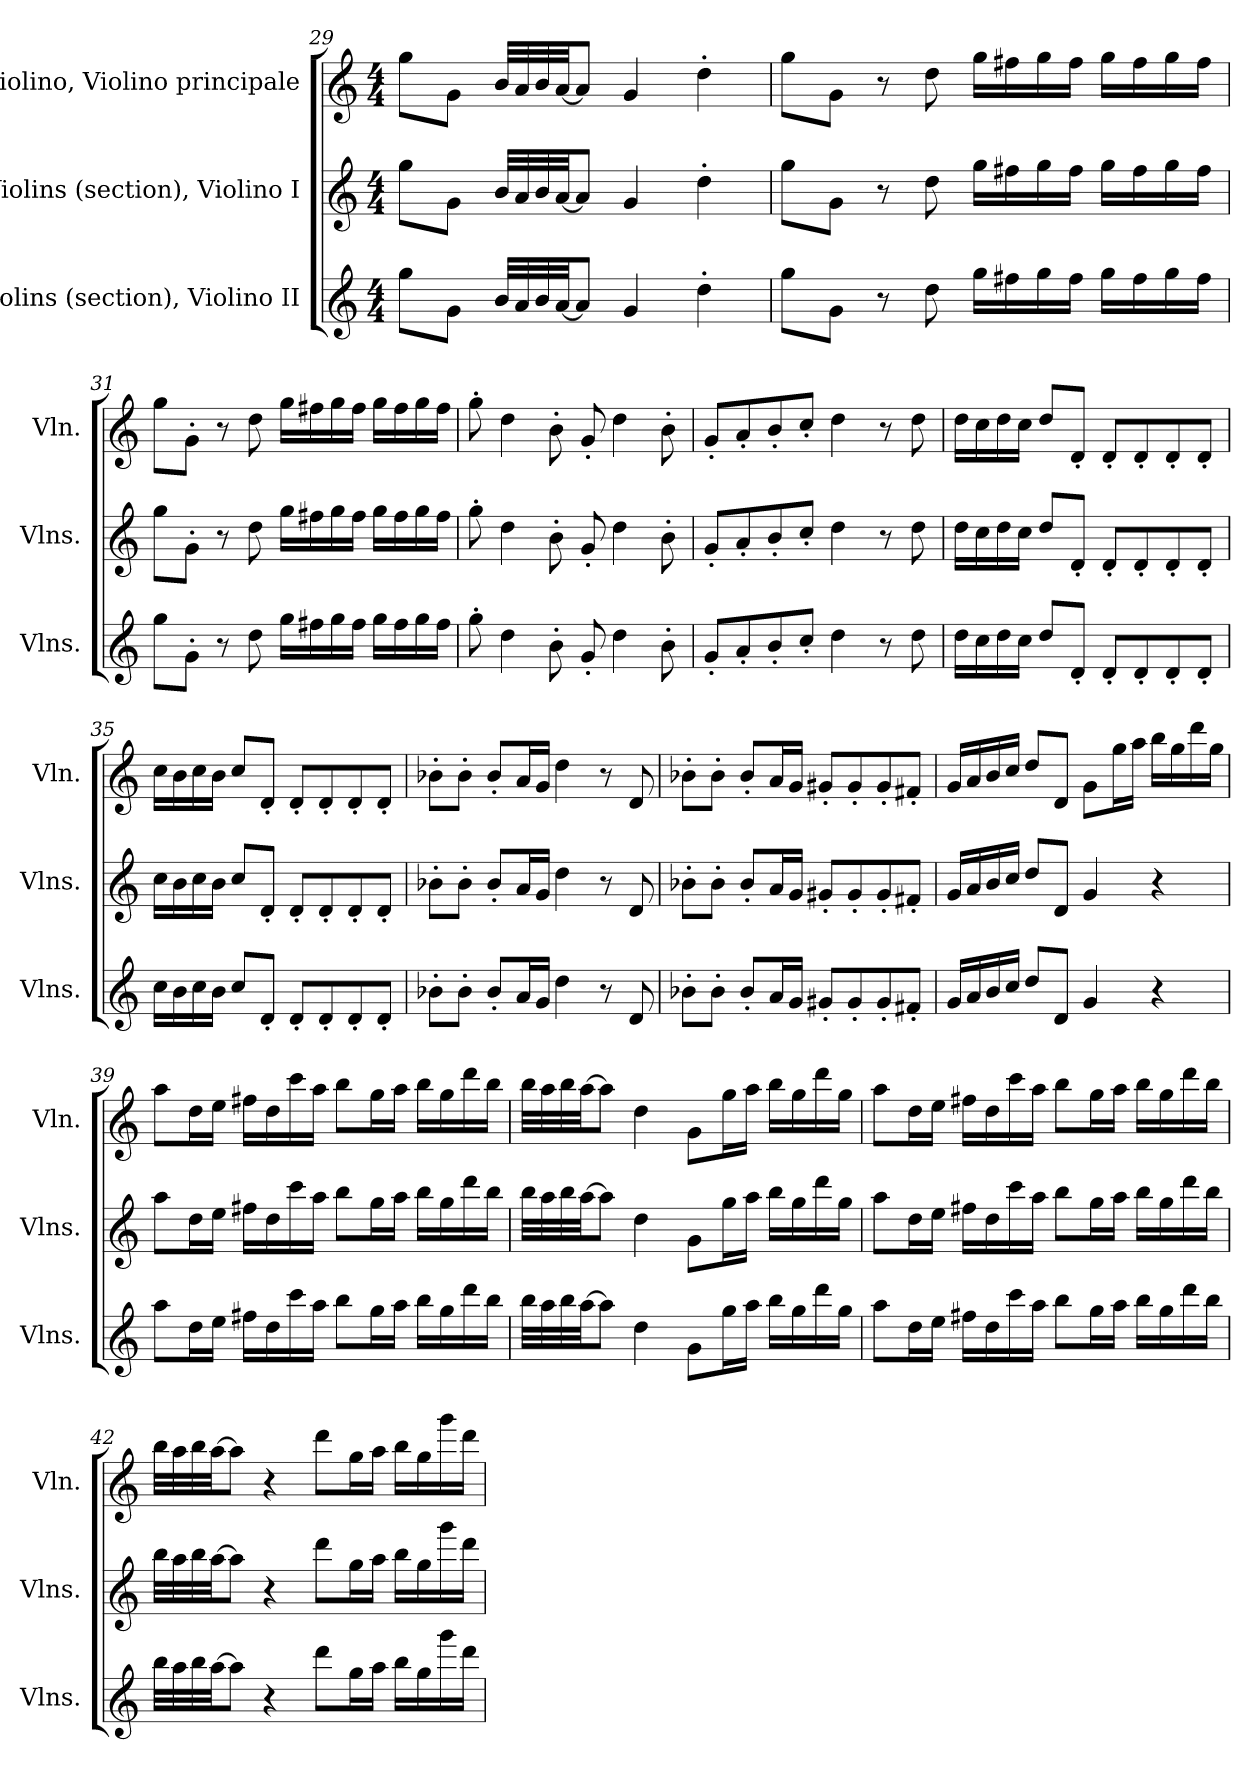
**kern	**kern	**kern
*part3	*part2	*part1
*staff3	*staff2	*staff1
*I"Violins (section), Violino II	*I"Violins (section), Violino I	*I"Violino, Violino principale
*I'Vlns.	*I'Vlns.	*I'Vln.
*clefG2	*clefG2	*clefG2
*k[]	*k[]	*k[]
*M4/4	*M4/4	*M4/4
=29	=29	=29
8gg\L	8gg\L	8gg\L
8g\J	8g\J	8g\J
32b/LLL	32b/LLL	32b/LLL
32a/	32a/	32a/
32b/	32b/	32b/
[32a/JJ	[32a/JJ	[32a/JJ
8a/J]	8a/J]	8a/J]
4g/	4g/	4g/
4dd'\	4dd'\	4dd'\
!!LO:LB:g=z
=30	=30	=30
8gg\L	8gg\L	8gg\L
8g\J	8g\J	8g\J
8r	8r	8r
8dd\	8dd\	8dd\
16gg\LL	16gg\LL	16gg\LL
16ff#X\	16ff#X\	16ff#X\
16gg\	16gg\	16gg\
16ff#\JJ	16ff#\JJ	16ff#\JJ
16gg\LL	16gg\LL	16gg\LL
16ff#\	16ff#\	16ff#\
16gg\	16gg\	16gg\
16ff#\JJ	16ff#\JJ	16ff#\JJ
=31	=31	=31
8gg\L	8gg\L	8gg\L
8g'\J	8g'\J	8g'\J
8r	8r	8r
8dd\	8dd\	8dd\
16gg\LL	16gg\LL	16gg\LL
16ff#X\	16ff#X\	16ff#X\
16gg\	16gg\	16gg\
16ff#\JJ	16ff#\JJ	16ff#\JJ
16gg\LL	16gg\LL	16gg\LL
16ff#\	16ff#\	16ff#\
16gg\	16gg\	16gg\
16ff#\JJ	16ff#\JJ	16ff#\JJ
=32	=32	=32
8gg'\	8gg'\	8gg'\
4dd\	4dd\	4dd\
8b'\	8b'\	8b'\
8g'/	8g'/	8g'/
4dd\	4dd\	4dd\
8b'\	8b'\	8b'\
!!LO:LB:g=z
=33	=33	=33
8g'/L	8g'/L	8g'/L
8a'/	8a'/	8a'/
8b'/	8b'/	8b'/
8cc'/J	8cc'/J	8cc'/J
4dd\	4dd\	4dd\
8r	8r	8r
8dd\	8dd\	8dd\
=34	=34	=34
16dd\LL	16dd\LL	16dd\LL
16cc\	16cc\	16cc\
16dd\	16dd\	16dd\
16cc\JJ	16cc\JJ	16cc\JJ
8dd/L	8dd/L	8dd/L
8d'/J	8d'/J	8d'/J
8d'/L	8d'/L	8d'/L
8d'/	8d'/	8d'/
8d'/	8d'/	8d'/
8d'/J	8d'/J	8d'/J
=35	=35	=35
16cc\LL	16cc\LL	16cc\LL
16b\	16b\	16b\
16cc\	16cc\	16cc\
16b\JJ	16b\JJ	16b\JJ
8cc/L	8cc/L	8cc/L
8d'/J	8d'/J	8d'/J
8d'/L	8d'/L	8d'/L
8d'/	8d'/	8d'/
8d'/	8d'/	8d'/
8d'/J	8d'/J	8d'/J
!!LO:PB:g=z
=36	=36	=36
8b-X'\L	8b-X'\L	8b-X'\L
8b-'\J	8b-'\J	8b-'\J
8b-'/L	8b-'/L	8b-'/L
16a/L	16a/L	16a/L
16g/JJ	16g/JJ	16g/JJ
4dd\	4dd\	4dd\
8r	8r	8r
8d/	8d/	8d/
=37	=37	=37
8b-X'\L	8b-X'\L	8b-X'\L
8b-'\J	8b-'\J	8b-'\J
8b-'/L	8b-'/L	8b-'/L
16a/L	16a/L	16a/L
16g/JJ	16g/JJ	16g/JJ
8g#X'/L	8g#X'/L	8g#X'/L
8g#'/	8g#'/	8g#'/
8g#'/	8g#'/	8g#'/
8f#X'/J	8f#X'/J	8f#X'/J
=38	=38	=38
16g/LL	16g/LL	16g/LL
16a/	16a/	16a/
16b/	16b/	16b/
16cc/JJ	16cc/JJ	16cc/JJ
8dd/L	8dd/L	8dd/L
8d/J	8d/J	8d/J
4g/	4g/	8g\L
.	.	16gg\L
.	.	16aa\JJ
4r	4r	16bb\LL
.	.	16gg\
.	.	16ddd\
.	.	16gg\JJ
!!LO:LB:g=z
=39	=39	=39
8aa\L	8aa\L	8aa\L
16dd\L	16dd\L	16dd\L
16ee\JJ	16ee\JJ	16ee\JJ
16ff#X\LL	16ff#X\LL	16ff#X\LL
16dd\	16dd\	16dd\
16ccc\	16ccc\	16ccc\
16aa\JJ	16aa\JJ	16aa\JJ
8bb\L	8bb\L	8bb\L
16gg\L	16gg\L	16gg\L
16aa\JJ	16aa\JJ	16aa\JJ
16bb\LL	16bb\LL	16bb\LL
16gg\	16gg\	16gg\
16ddd\	16ddd\	16ddd\
16bb\JJ	16bb\JJ	16bb\JJ
=40	=40	=40
32bb\LLL	32bb\LLL	32bb\LLL
32aa\	32aa\	32aa\
32bb\	32bb\	32bb\
[32aa\JJ	[32aa\JJ	[32aa\JJ
8aa\J]	8aa\J]	8aa\J]
4dd\	4dd\	4dd\
8g\L	8g\L	8g\L
16gg\L	16gg\L	16gg\L
16aa\JJ	16aa\JJ	16aa\JJ
16bb\LL	16bb\LL	16bb\LL
16gg\	16gg\	16gg\
16ddd\	16ddd\	16ddd\
16gg\JJ	16gg\JJ	16gg\JJ
!!LO:LB:g=z
=41	=41	=41
8aa\L	8aa\L	8aa\L
16dd\L	16dd\L	16dd\L
16ee\JJ	16ee\JJ	16ee\JJ
16ff#X\LL	16ff#X\LL	16ff#X\LL
16dd\	16dd\	16dd\
16ccc\	16ccc\	16ccc\
16aa\JJ	16aa\JJ	16aa\JJ
8bb\L	8bb\L	8bb\L
16gg\L	16gg\L	16gg\L
16aa\JJ	16aa\JJ	16aa\JJ
16bb\LL	16bb\LL	16bb\LL
16gg\	16gg\	16gg\
16ddd\	16ddd\	16ddd\
16bb\JJ	16bb\JJ	16bb\JJ
=42	=42	=42
32bb\LLL	32bb\LLL	32bb\LLL
32aa\	32aa\	32aa\
32bb\	32bb\	32bb\
[32aa\JJ	[32aa\JJ	[32aa\JJ
8aa\J]	8aa\J]	8aa\J]
4r	4r	4r
8ddd\L	8ddd\L	8ddd\L
16gg\L	16gg\L	16gg\L
16aa\JJ	16aa\JJ	16aa\JJ
16bb\LL	16bb\LL	16bb\LL
16gg\	16gg\	16gg\
16ggg\	16ggg\	16ggg\
16ddd\JJ	16ddd\JJ	16ddd\JJ
=	=	=
*-	*-	*-
